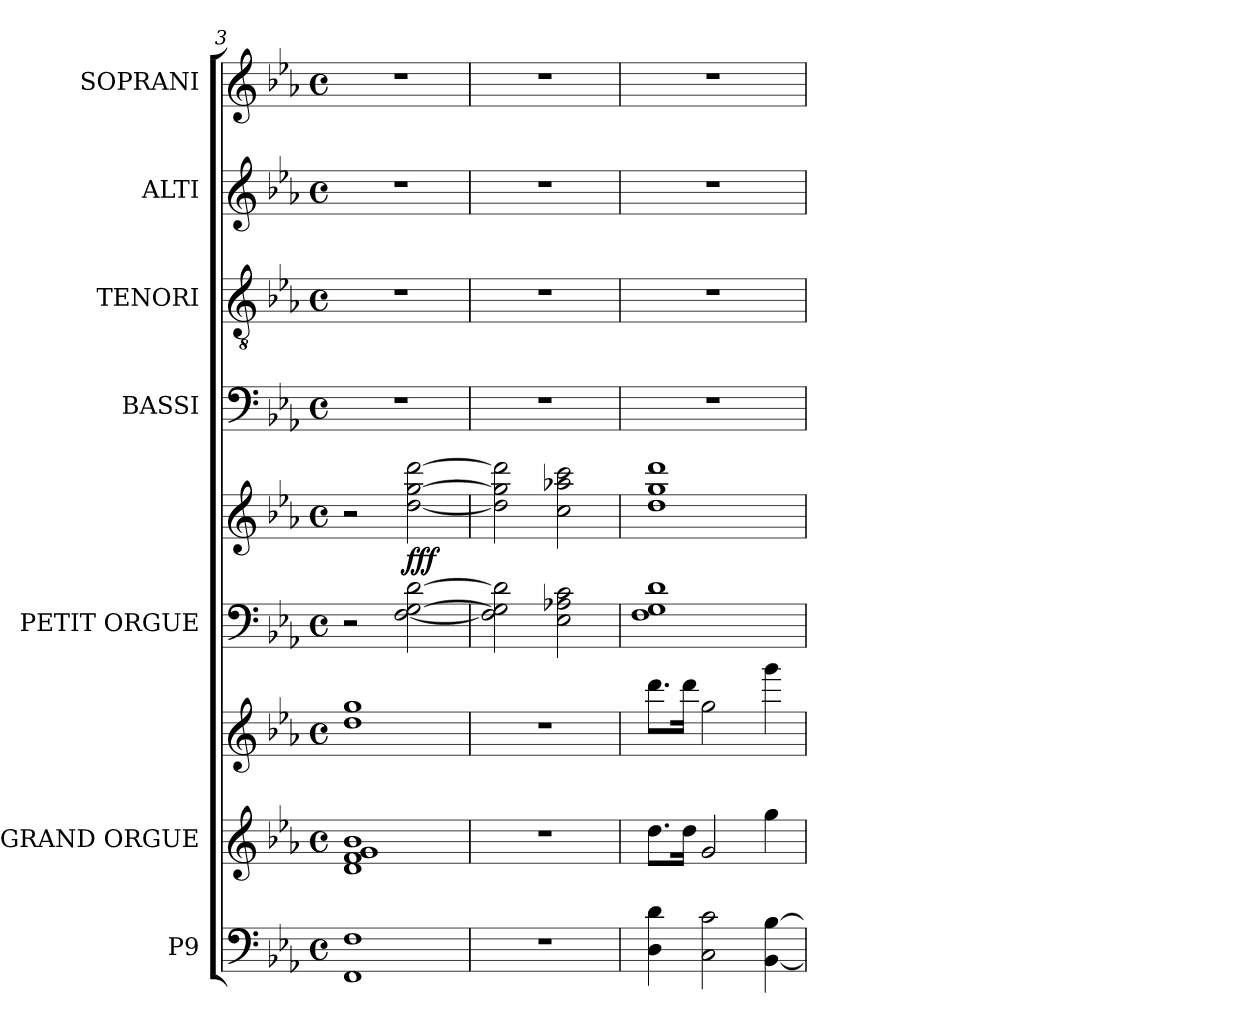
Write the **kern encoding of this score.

**kern	**kern	**kern	**kern	**kern	**dynam	**kern	**kern	**kern	**kern
*part7	*part6	*part6	*part5	*part5	*part5	*part4	*part3	*part2	*part1
*staff9	*staff8	*staff7	*staff6	*staff5	*staff5/6	*staff4	*staff3	*staff2	*staff1
*I"P9	*I"GRAND ORGUE	*	*I"PETIT ORGUE	*	*	*I"BASSI	*I"TENORI	*I"ALTI	*I"SOPRANI
*	*I'Org.	*	*I'Org.	*	*	*I'B.	*I'T.	*I'A.	*I'S.
*clefF4	*clefG2	*clefG2	*clefF4	*clefG2	*	*clefF4	*clefGv2	*clefG2	*clefG2
*	*	*	*	*	*	*	*ITrd7c12	*	*
*k[b-e-a-]	*k[b-e-a-]	*k[b-e-a-]	*k[b-e-a-]	*k[b-e-a-]	*	*k[b-e-a-]	*k[b-e-a-]	*k[b-e-a-]	*k[b-e-a-]
*E-:	*E-:	*E-:	*E-:	*E-:	*	*E-:	*E-:	*E-:	*E-:
*M4/4	*M4/4	*M4/4	*M4/4	*M4/4	*	*M4/4	*M4/4	*M4/4	*M4/4
*met(c)	*met(c)	*met(c)	*met(c)	*met(c)	*	*met(c)	*met(c)	*met(c)	*met(c)
=3	=3	=3	=3	=3	=3	=3	=3	=3	=3
1FFi 1Fi	1di 1fi 1gi 1b-i	1ddi 1ggi	2r	2r	.	1r	1r	1r	1r
.	.	.	[2Fi\ [2Gi [2di	[2ddi\ [2ggi [2dddi	fff	.	.	.	.
=4	=4	=4	=4	=4	=4	=4	=4	=4	=4
1r	1r	1r	2Fi\] 2Gi] 2di]	2ddi\] 2ggi] 2dddi]	.	1r	1r	1r	1r
.	.	.	2E-i\ 2A-Xi 2ci	2cci\ 2aa-Xi 2ccci	.	.	.	.	.
=5	=5	=5	=5	=5	=5	=5	=5	=5	=5
4Di\ 4di	8.ddi\L	8.dddi\L	1Fi 1Gi 1di	1ddi 1ggi 1dddi	.	1r	1r	1r	1r
.	16ddi\Jk	16dddi\Jk	.	.	.	.	.	.	.
2Ci\ 2ci	2gi/	2ggi\	.	.	.	.	.	.	.
[4BB-i\ [4B-i	4ggi\	4gggi\	.	.	.	.	.	.	.
=	=	=	=	=	=	=	=	=	=
*-	*-	*-	*-	*-	*-	*-	*-	*-	*-
